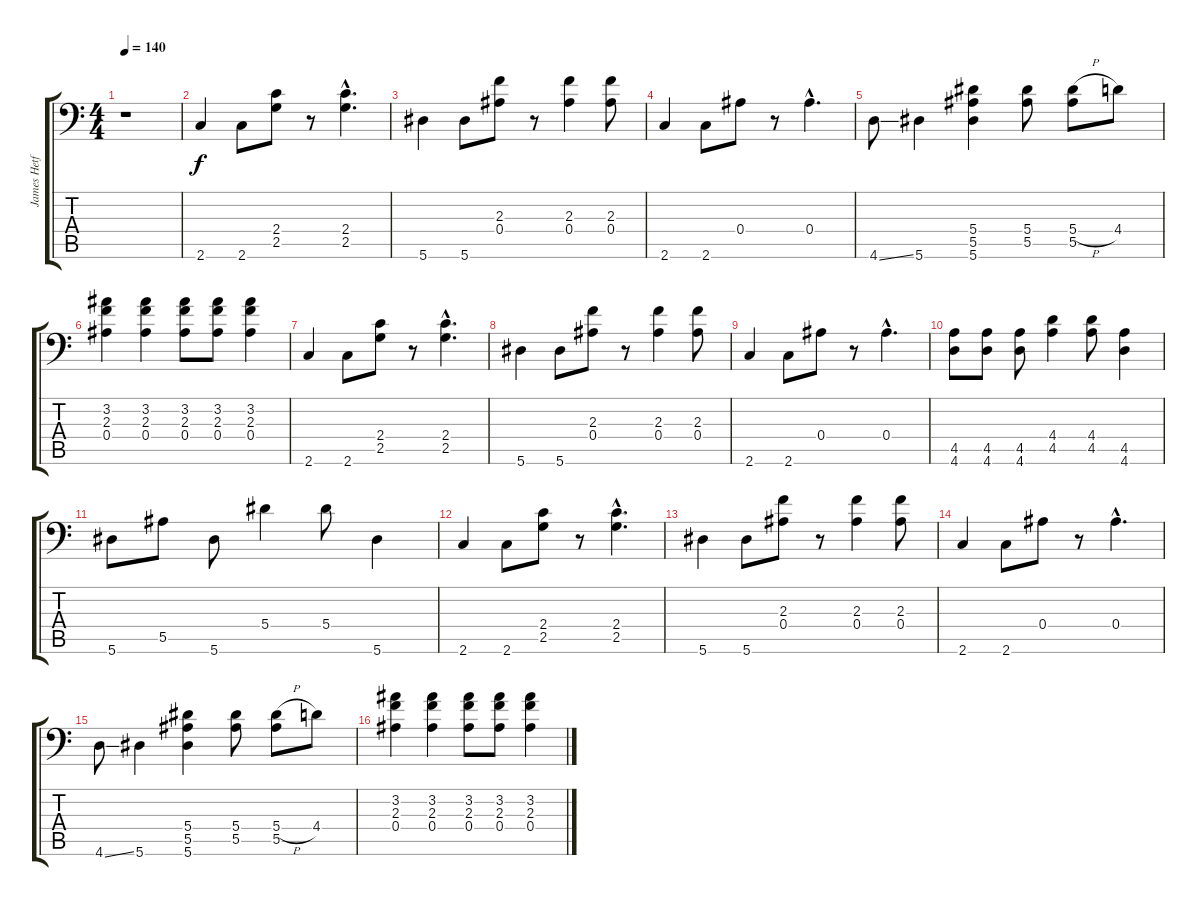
\track ("James Hetfield (Clean)" "James Hetf") {instrument electricguitarjazz}
\staff {score tabs}
\tuning (C4 G3 Eb3 Bb2 F2 Bb1) {hide}
\ts (4 4)
\tempo 140
\clef f4
\ks c
r.1{dy f} |
2.6.4 2.6.8 (2.4 2.5).8 r.8 (2.4{hac} 2.5{hac}).4{d} |
5.6.4 5.6.8 (2.3 0.4).8 r.8 (2.3 0.4).4 (2.3 0.4).8 |
2.6.4 2.6.8 0.4.8 r.8 0.4{hac}.4{d} |
4.6{ss}.8 5.6.4 (5.4 5.5 5.6).4 (5.4 5.5).8 (5.4{h} 5.5).8 4.4.8 |
(3.2 2.3 0.4).4 (3.2 2.3 0.4).4 (3.2 2.3 0.4).8 (3.2 2.3 0.4).8 (3.2 2.3 0.4).4 |
2.6.4 2.6.8 (2.4 2.5).8 r.8 (2.4{hac} 2.5{hac}).4{d} |
5.6.4 5.6.8 (2.3 0.4).8 r.8 (2.3 0.4).4 (2.3 0.4).8 |
2.6.4 2.6.8 0.4.8 r.8 0.4{hac}.4{d} |
(4.5 4.6).8 (4.5 4.6).8 (4.5 4.6).8 (4.4 4.5).4 (4.4 4.5).8 (4.5 4.6).4 |
5.6.8 5.5.8 5.6.8 5.4.4 5.4.8 5.6.4 |
2.6.4 2.6.8 (2.4 2.5).8 r.8 (2.4{hac} 2.5{hac}).4{d} |
5.6.4 5.6.8 (2.3 0.4).8 r.8 (2.3 0.4).4 (2.3 0.4).8 |
2.6.4 2.6.8 0.4.8 r.8 0.4{hac}.4{d} |
4.6{ss}.8 5.6.4 (5.4 5.5 5.6).4 (5.4 5.5).8 (5.4{h} 5.5).8 4.4.8 |
(3.2 2.3 0.4).4 (3.2 2.3 0.4).4 (3.2 2.3 0.4).8 (3.2 2.3 0.4).8 (3.2 2.3 0.4).4
